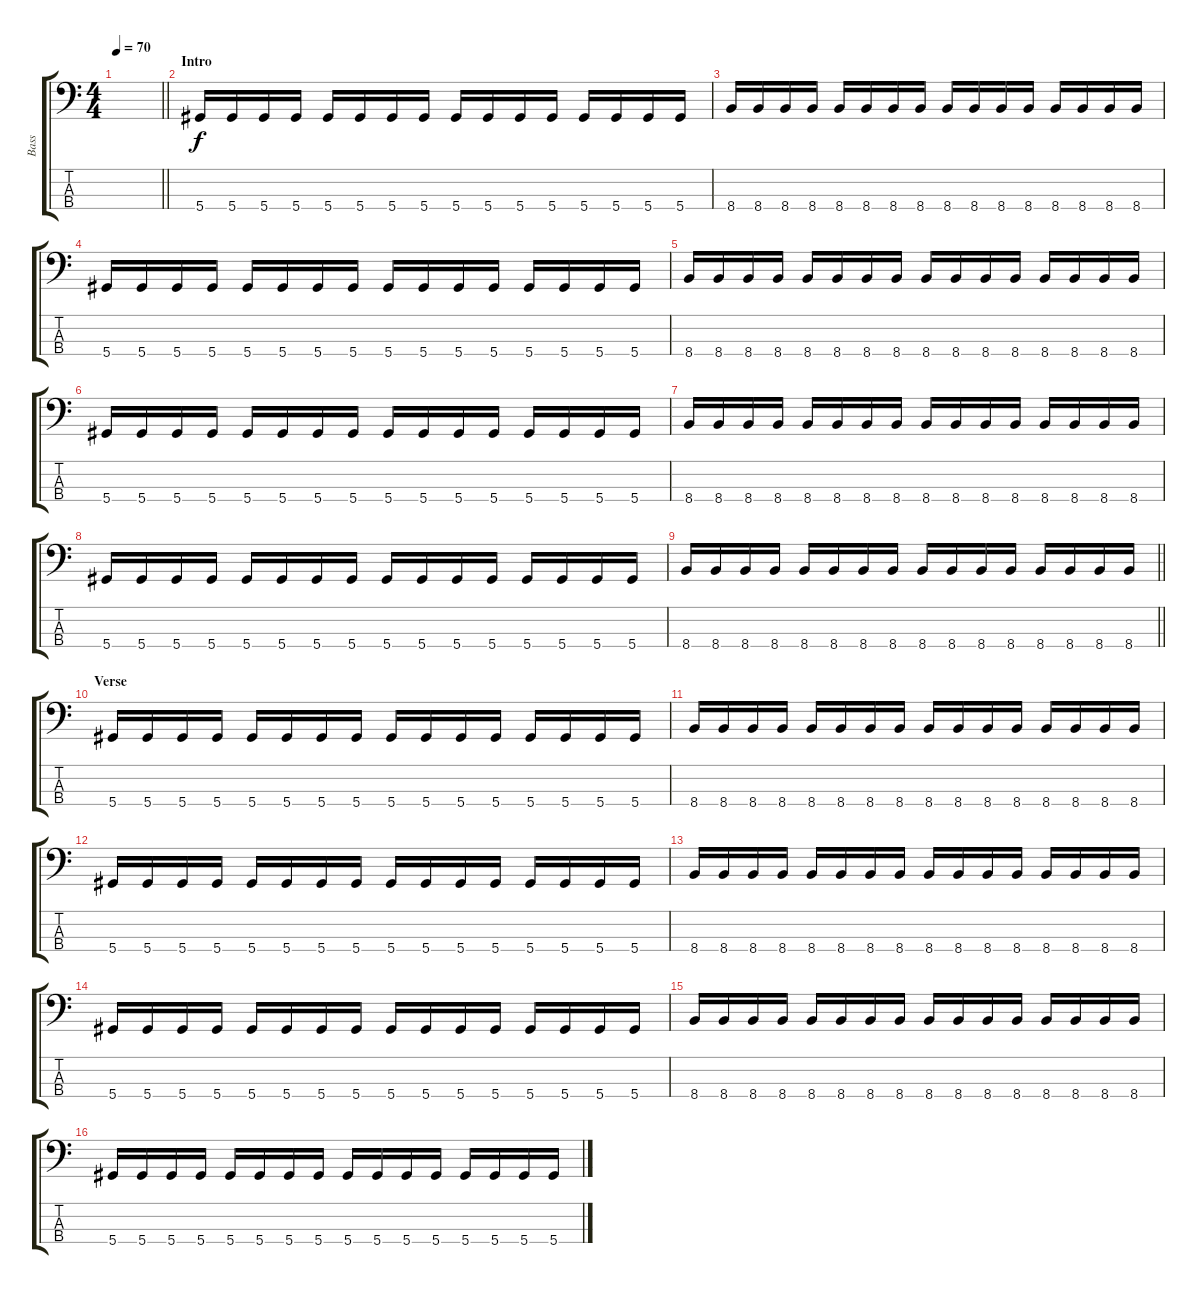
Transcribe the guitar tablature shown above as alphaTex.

\track ("Bass" "Bass") {instrument electricbassfinger}
\staff {score tabs}
\tuning (Gb2 Db2 Ab1 Eb1) {hide}
\ts (4 4)
\tempo 70
\clef f4
\barLineRight lightlight
\ks c
|
\section ("" "Intro")
5.4.16 5.4.16 5.4.16 5.4.16 5.4.16 5.4.16 5.4.16 5.4.16 5.4.16 5.4.16 5.4.16 5.4.16 5.4.16 5.4.16 5.4.16 5.4.16 |
8.4.16 8.4.16 8.4.16 8.4.16 8.4.16 8.4.16 8.4.16 8.4.16 8.4.16 8.4.16 8.4.16 8.4.16 8.4.16 8.4.16 8.4.16 8.4.16 |
5.4.16 5.4.16 5.4.16 5.4.16 5.4.16 5.4.16 5.4.16 5.4.16 5.4.16 5.4.16 5.4.16 5.4.16 5.4.16 5.4.16 5.4.16 5.4.16 |
8.4.16 8.4.16 8.4.16 8.4.16 8.4.16 8.4.16 8.4.16 8.4.16 8.4.16 8.4.16 8.4.16 8.4.16 8.4.16 8.4.16 8.4.16 8.4.16 |
5.4.16 5.4.16 5.4.16 5.4.16 5.4.16 5.4.16 5.4.16 5.4.16 5.4.16 5.4.16 5.4.16 5.4.16 5.4.16 5.4.16 5.4.16 5.4.16 |
8.4.16 8.4.16 8.4.16 8.4.16 8.4.16 8.4.16 8.4.16 8.4.16 8.4.16 8.4.16 8.4.16 8.4.16 8.4.16 8.4.16 8.4.16 8.4.16 |
5.4.16 5.4.16 5.4.16 5.4.16 5.4.16 5.4.16 5.4.16 5.4.16 5.4.16 5.4.16 5.4.16 5.4.16 5.4.16 5.4.16 5.4.16 5.4.16 |
\barLineRight lightlight
8.4.16 8.4.16 8.4.16 8.4.16 8.4.16 8.4.16 8.4.16 8.4.16 8.4.16 8.4.16 8.4.16 8.4.16 8.4.16 8.4.16 8.4.16 8.4.16 |
\section ("" "Verse")
5.4.16{volume 11} 5.4.16 5.4.16 5.4.16 5.4.16 5.4.16 5.4.16 5.4.16 5.4.16 5.4.16 5.4.16 5.4.16 5.4.16 5.4.16 5.4.16 5.4.16 |
8.4.16 8.4.16 8.4.16 8.4.16 8.4.16 8.4.16 8.4.16 8.4.16 8.4.16 8.4.16 8.4.16 8.4.16 8.4.16 8.4.16 8.4.16 8.4.16 |
5.4.16 5.4.16 5.4.16 5.4.16 5.4.16 5.4.16 5.4.16 5.4.16 5.4.16 5.4.16 5.4.16 5.4.16 5.4.16 5.4.16 5.4.16 5.4.16 |
8.4.16 8.4.16 8.4.16 8.4.16 8.4.16 8.4.16 8.4.16 8.4.16 8.4.16 8.4.16 8.4.16 8.4.16 8.4.16 8.4.16 8.4.16 8.4.16 |
5.4.16 5.4.16 5.4.16 5.4.16 5.4.16 5.4.16 5.4.16 5.4.16 5.4.16 5.4.16 5.4.16 5.4.16 5.4.16 5.4.16 5.4.16 5.4.16 |
8.4.16 8.4.16 8.4.16 8.4.16 8.4.16 8.4.16 8.4.16 8.4.16 8.4.16 8.4.16 8.4.16 8.4.16 8.4.16 8.4.16 8.4.16 8.4.16 |
5.4.16 5.4.16 5.4.16 5.4.16 5.4.16 5.4.16 5.4.16 5.4.16 5.4.16 5.4.16 5.4.16 5.4.16 5.4.16 5.4.16 5.4.16 5.4.16
